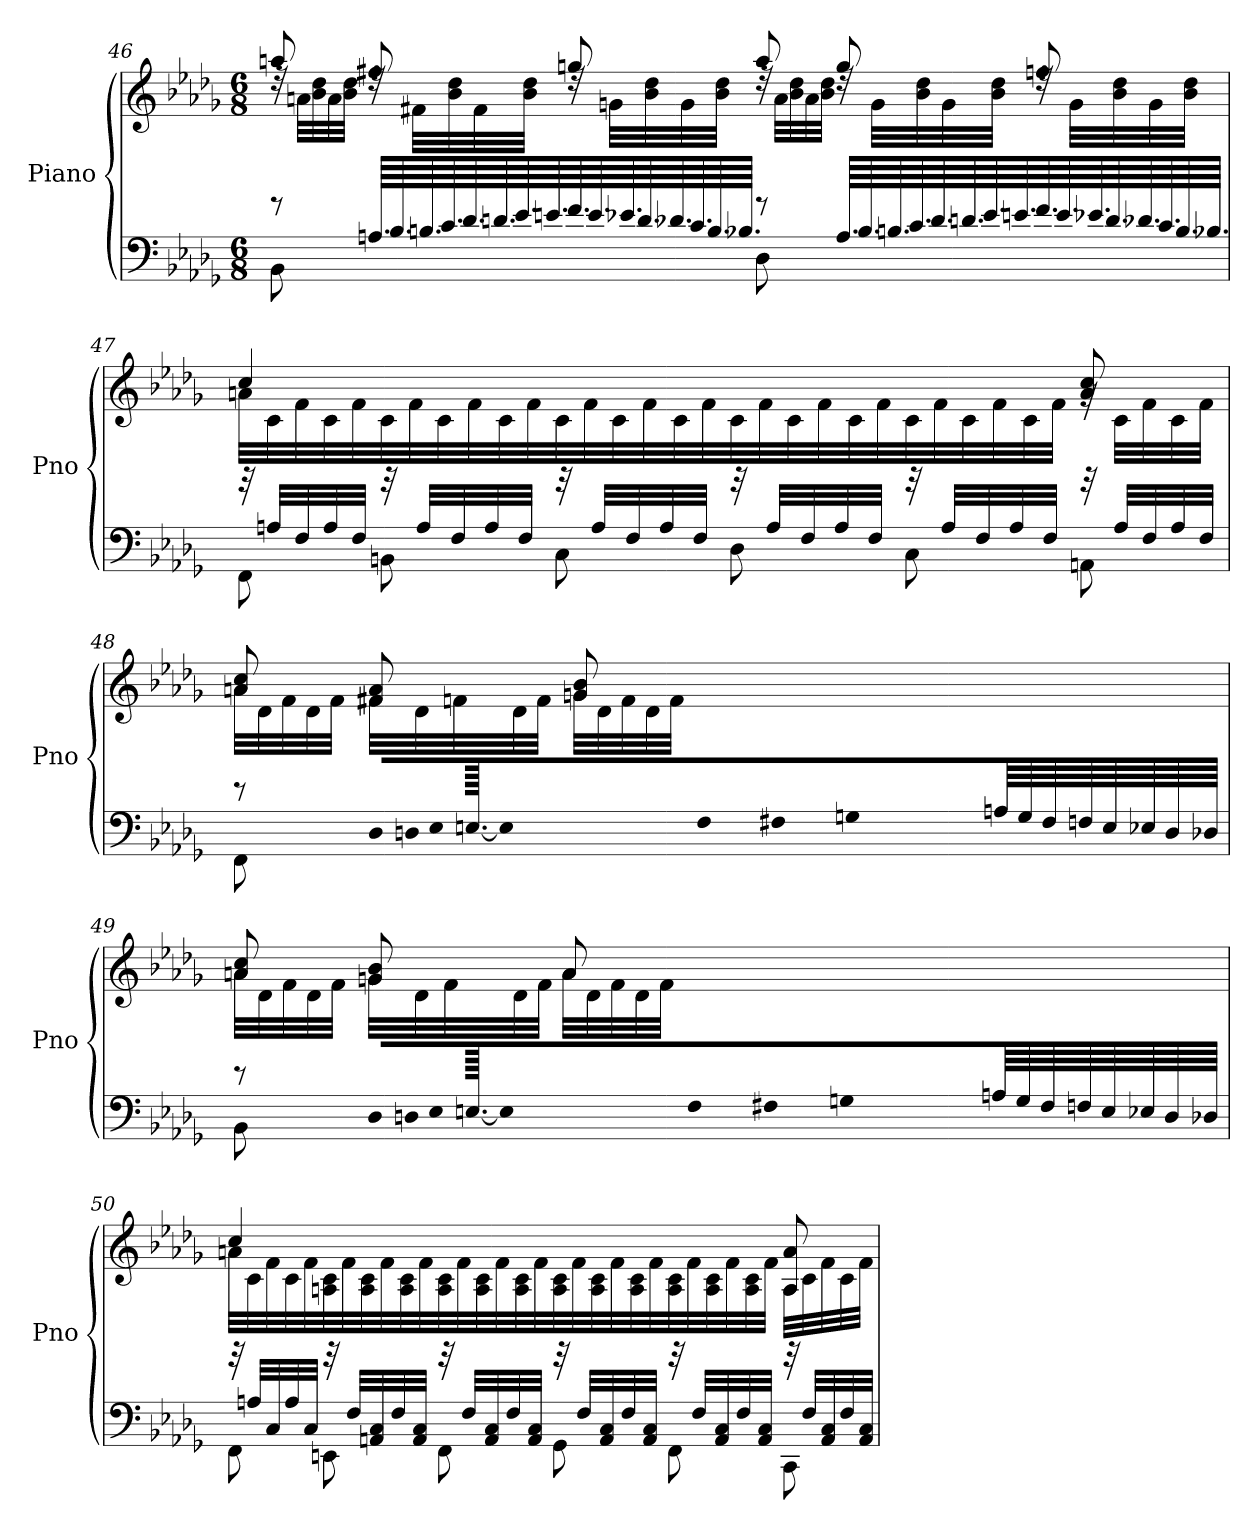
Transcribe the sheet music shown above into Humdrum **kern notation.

**kern	**kern
*part1	*part1
*staff2	*staff1
*I"Piano	*
*I'Pno	*
!!LO:LB:g=z
*clefF4	*clefG2
*k[b-e-a-d-g-]	*k[b-e-a-d-g-]
*M6/8	*M6/8
=46	=46
*^	*^
*	*	*	*Xtuplet
8BB-\	8rg	8aan/	40rdd
.	.	.	40an\LLL
.	.	.	40b-\ 40dd-\
.	.	.	40a\
.	.	.	40b-\ 40dd-\JJJ
*	*Xtuplet	*	*
4ryy	96.An!/LLLL	8ff#X/	40rdd
.	96.B-!/	.	.
.	.	.	40f#X\LLL
.	96.Bn!/	.	.
.	96.c!/	.	.
.	.	.	40b-\ 40dd-\
.	96.d-!/	.	.
.	.	.	40f#\
.	96.dn!/	.	.
.	96.e-!/	.	.
.	.	.	40b-\ 40dd-\JJJ
.	96.en!/	.	.
.	96.f!/	8ggn/	40rdd
.	96.e!/	.	.
.	.	.	40gn\LLL
.	96.e-X!/	.	.
.	96.d!/	.	.
.	.	.	40b-\ 40dd-\
.	96.d-X!/	.	.
.	.	.	40g\
.	96.c!/	.	.
.	96.B!/	.	.
.	.	.	40b-\ 40dd-\JJJ
.	96.B-X!/JJJJ	.	.
8D-\	8rg	8aa/	40rdd
.	.	.	40a\LLL
.	.	.	40b-\ 40dd-\
.	.	.	40a\
.	.	.	40b-\ 40dd-\JJJ
4ryy	96.A!/LLLL	8gg/	40rdd
.	96.B-!/	.	.
.	.	.	40g\LLL
.	96.Bn!/	.	.
.	96.c!/	.	.
.	.	.	40b-\ 40dd-\
.	96.d-!/	.	.
.	.	.	40g\
.	96.dn!/	.	.
.	96.e-!/	.	.
.	.	.	40b-\ 40dd-\JJJ
.	96.en!/	.	.
.	96.f!/	8ffn/	40rdd
.	96.e!/	.	.
.	.	.	40g\LLL
.	96.e-X!/	.	.
.	96.d!/	.	.
.	.	.	40b-\ 40dd-\
.	96.d-X!/	.	.
.	.	.	40g\
.	96.c!/	.	.
.	96.B!/	.	.
.	.	.	40b-\ 40dd-\JJJ
.	96.B-X!/JJJJ	.	.
!!LO:LB:g=z	!!
=47	=47	=47	=47
8FF\	40rb	4cc/	40an\LLL
.	40An/LLL	.	40c\
.	40F/	.	40f\
.	40A/	.	40c\
.	40F/JJJ	.	40f\
8BBn\	40rb	.	48c\
.	.	.	48f\
.	40A/LLL	.	.
.	.	.	48c\
.	40F/	.	.
.	.	.	48f\
.	40A/	.	.
.	.	.	48c\
.	40F/JJJ	.	.
.	.	.	48f\
8C\	40rb	8ryy	48c\
.	.	.	48f\
.	40A/LLL	.	.
.	.	.	48c\
.	40F/	.	.
.	.	.	48f\
.	40A/	.	.
.	.	.	48c\
.	40F/JJJ	.	.
.	.	.	48f\
8D-\	40rb	8ryy	48c\
.	.	.	48f\
.	40A/LLL	.	.
.	.	.	48c\
.	40F/	.	.
.	.	.	48f\
.	40A/	.	.
.	.	.	48c\
.	40F/JJJ	.	.
.	.	.	48f\
8C\	40rb	8ryy	48c\
.	.	.	48f\
.	40A/LLL	.	.
.	.	.	48c\
.	40F/	.	.
.	.	.	48f\
.	40A/	.	.
.	.	.	48c\
.	40F/JJJ	.	.
.	.	.	48f\JJJ
8AAn\	40rb	8a/ 8cc/	40rg
.	40A/LLL	.	40c\LLL
.	40F/	.	40f\
.	40A/	.	40c\
.	40F/JJJ	.	40f\JJJ
=48	=48	=48	=48
8FF\	8re	8an/ 8cc/	40a\LLL
.	.	.	40d-\
.	.	.	40f\
.	.	.	40d-\
.	.	.	40f\JJJ
!	!LO:N:vis=256%9	!	!
4ryy	960%17D-!/LLLL	8f#X/ 8a/	40f#X\LLL
!	!LO:N:vis=256%9	!	!
.	960%17Dn!/	.	.
.	.	.	40d-\
!	!LO:N:vis=256%9	!	!
.	960%17E-!/	.	.
.	.	.	40fn\
.	[160.En!/	.	.
.	120E!/]	.	.
!	!LO:N:vis=256%9	!	!
.	960%17F!/	.	.
.	.	.	40d-\
!	!LO:N:vis=256%9	!	!
.	960%17F#X!/	.	.
.	.	.	40f\JJJ
!	!LO:N:vis=256%9	!	!
.	960%17Gn!/	.	.
.	960ryy	.	.
.	64An!/	8gn/ 8b-/	40g\LLL
.	64G!/	.	.
.	.	.	40d-\
.	64F#!/	.	.
.	64Fn!/	.	.
.	.	.	40f\
.	64E!/	.	.
.	.	.	40d-\
.	64E-X!/	.	.
.	64D!/	.	.
.	.	.	40f\JJJ
.	64D-X!/JJJJ	.	.
!!LO:PB:g=z	!!
=49	=49	=49	=49
8BB-\	8re	8an/ 8cc/	40a\LLL
.	.	.	40d-\
.	.	.	40f\
.	.	.	40d-\
.	.	.	40f\JJJ
!	!LO:N:vis=256%9	!	!
4ryy	960%17D-!/LLLL	8gn/ 8b-/	40g\LLL
!	!LO:N:vis=256%9	!	!
.	960%17Dn!/	.	.
.	.	.	40d-\
!	!LO:N:vis=256%9	!	!
.	960%17E-!/	.	.
.	.	.	40f\
.	[160.En!/	.	.
.	120E!/]	.	.
!	!LO:N:vis=256%9	!	!
.	960%17F!/	.	.
.	.	.	40d-\
!	!LO:N:vis=256%9	!	!
.	960%17F#X!/	.	.
.	.	.	40f\JJJ
!	!LO:N:vis=256%9	!	!
.	960%17Gn!/	.	.
.	960ryy	.	.
.	64An!/	8a/	40a\LLL
.	64G!/	.	.
.	.	.	40d-\
.	64F#!/	.	.
.	64Fn!/	.	.
.	.	.	40f\
.	64E!/	.	.
.	.	.	40d-\
.	64E-X!/	.	.
.	64D!/	.	.
.	.	.	40f\JJJ
.	64D-X!/JJJJ	.	.
=50	=50	=50	=50
8FF\	40rb	4cc/	40an\LLL
.	40An/LLL	.	40c\
.	40C/	.	40f\
.	40A/	.	40c\
.	40C/JJJ	.	40f\
8EEn\	40rb	.	48An\ 48c\
.	.	.	48f\
.	40F/LLL	.	.
.	.	.	48A\ 48c\
.	40AAn/ 40C/	.	.
.	.	.	48f\
.	40F/	.	.
.	.	.	48A\ 48c\
.	40AA/ 40C/JJJ	.	.
.	.	.	48f\
8FF\	40rb	8ryy	48A\ 48c\
.	.	.	48f\
.	40F/LLL	.	.
.	.	.	48A\ 48c\
.	40AA/ 40C/	.	.
.	.	.	48f\
.	40F/	.	.
.	.	.	48A\ 48c\
.	40AA/ 40C/JJJ	.	.
.	.	.	48f\
8GG-\	40rb	8ryy	48A\ 48c\
.	.	.	48f\
.	40F/LLL	.	.
.	.	.	48A\ 48c\
.	40AA/ 40C/	.	.
.	.	.	48f\
.	40F/	.	.
.	.	.	48A\ 48c\
.	40AA/ 40C/JJJ	.	.
.	.	.	48f\
8FF\	40rb	8ryy	48A\ 48c\
.	.	.	48f\
.	40F/LLL	.	.
.	.	.	48A\ 48c\
.	40AA/ 40C/	.	.
.	.	.	48f\
.	40F/	.	.
.	.	.	48A\ 48c\
.	40AA/ 40C/JJJ	.	.
.	.	.	48f\JJJ
8CC\	40rb	8A/ 8a/	40A\LLL
.	40F/LLL	.	40c\
.	40AA/ 40C/	.	40f\
.	40F/	.	40c\
.	40AA/ 40C/JJJ	.	40f\JJJ
*v	*v	*	*
*	*v	*v
=	=
*-	*-
